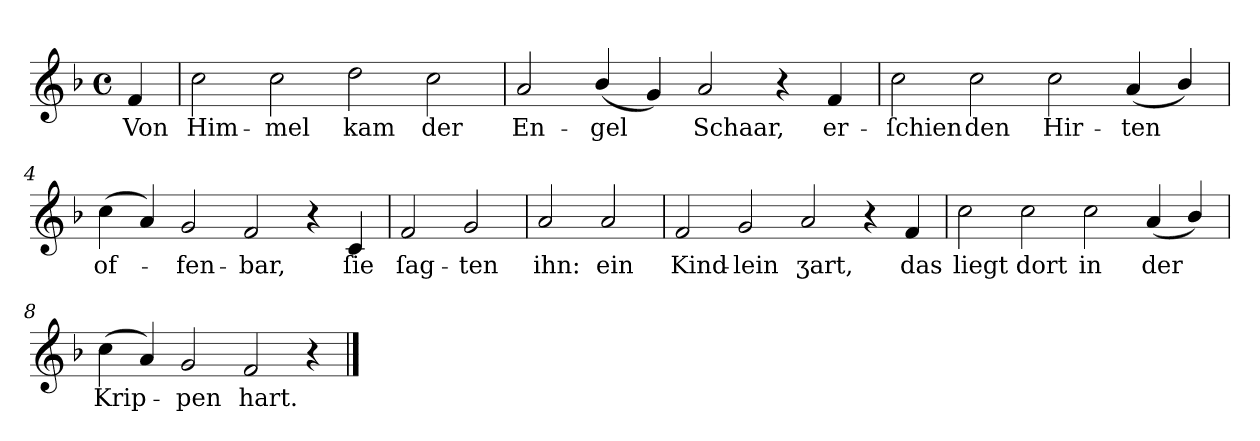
**kern	**text
*part1	*part1
*staff1	*staff1
*k[b-]	*
*F:	*
*M4/2	*
*met(c)	*
=	=
4f	Von
=1	=1
2cc	Him-
2cc	-mel
2dd	kam
2cc	der
=2	=2
2a	En-
(4b-/	-gel
4g)	.
2a	Schaar,
4r	.
4f	er-
=3	=3
2cc	-ſchien
2cc	den
2cc	Hir-
(4a	-ten
4b-/)	.
=4	=4
(4cc	of-
4a)	.
2g	-fen-
2f	-bar,
4r	.
4c	ſie
=5	=5
2f	ſag-
2g	-ten
=	=
2a	ihn:
2a	ein
=6	=6
2f	Kind-
2g	-lein
2a	ʒart,
4r	.
4f	das
=7	=7
2cc	liegt
2cc	dort
2cc	in
(4a	der
4b-/)	.
=8	=8
(4cc	Krip-
4a)	.
2g	-pen
2f	hart.
4r	.
==	==
*-	*-
